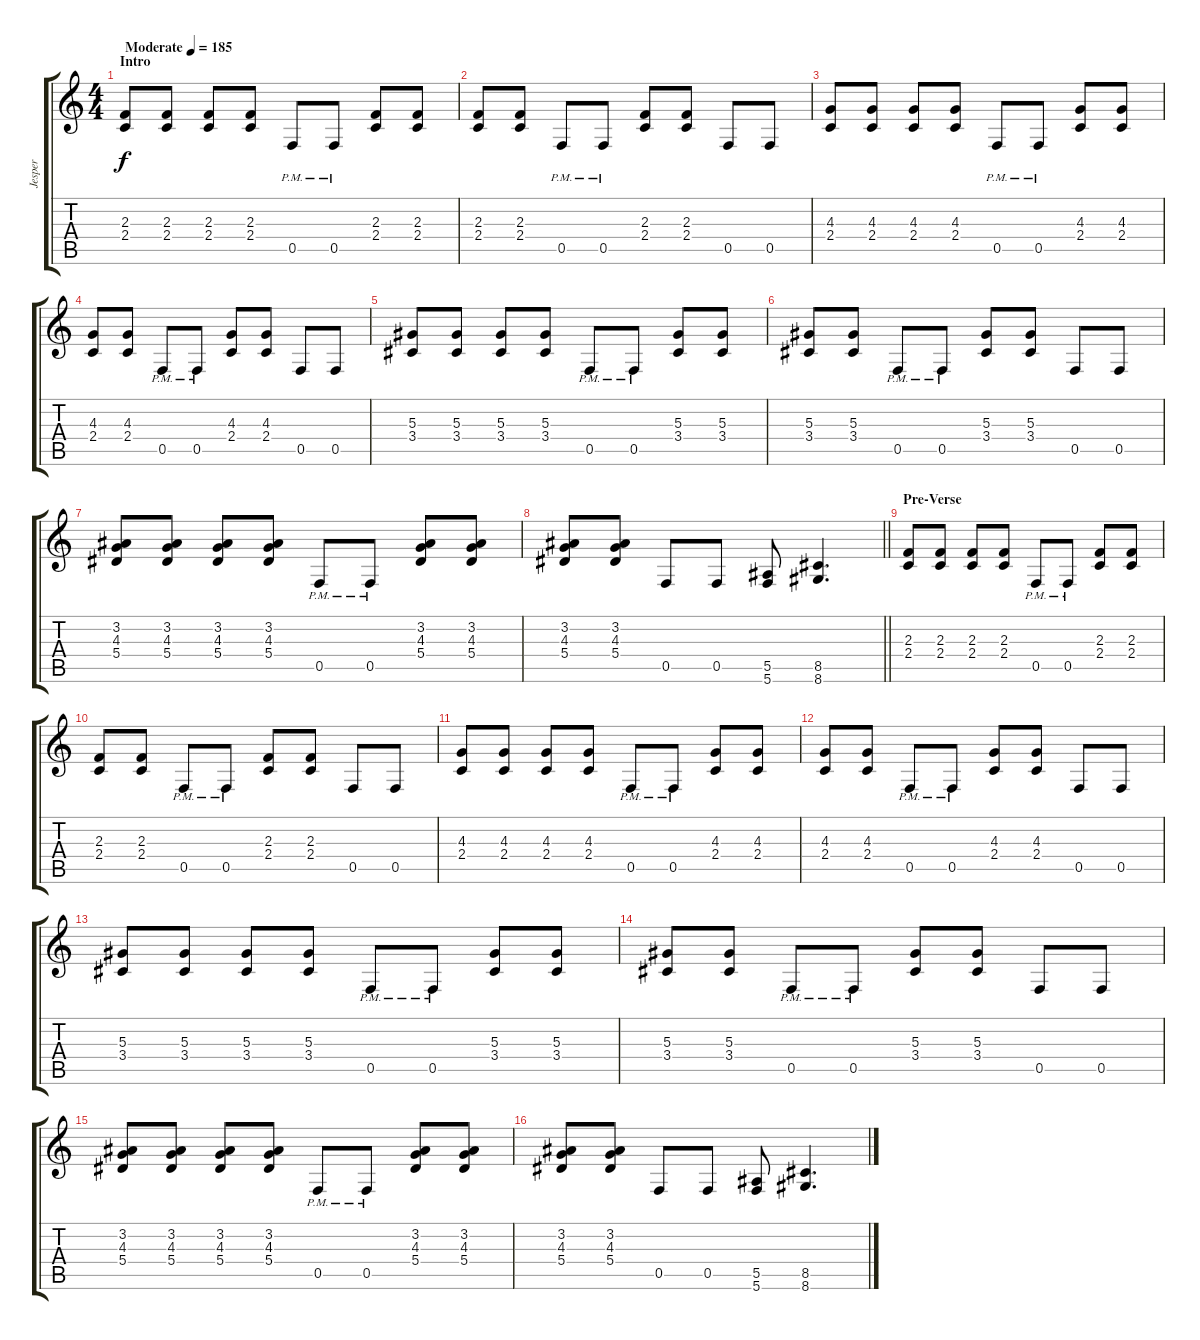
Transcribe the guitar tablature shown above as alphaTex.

\track ("Jesper" "Jesper") {instrument distortionguitar}
\staff {score tabs}
\tuning (C4 G3 Eb3 Bb2 F2 C2) {hide}
\ts (4 4)
\section ("" "Intro")
\tempo (185 "Moderate")
\clef g2
\ks c
(2.3 2.4).8{dy f instrument distortionguitar} (2.3 2.4).8 (2.3 2.4).8 (2.3 2.4).8 0.5{pm}.8 0.5{pm}.8 (2.3 2.4).8 (2.3 2.4).8 |
(2.3 2.4).8 (2.3 2.4).8 0.5{pm}.8 0.5{pm}.8 (2.3 2.4).8 (2.3 2.4).8 0.5.8 0.5.8 |
(4.3 2.4).8 (4.3 2.4).8 (4.3 2.4).8 (4.3 2.4).8 0.5{pm}.8 0.5{pm}.8 (4.3 2.4).8 (4.3 2.4).8 |
(4.3 2.4).8 (4.3 2.4).8 0.5{pm}.8 0.5{pm}.8 (4.3 2.4).8 (4.3 2.4).8 0.5.8 0.5.8 |
(5.3 3.4).8 (5.3 3.4).8 (5.3 3.4).8 (5.3 3.4).8 0.5{pm}.8 0.5{pm}.8 (5.3 3.4).8 (5.3 3.4).8 |
(5.3 3.4).8 (5.3 3.4).8 0.5{pm}.8 0.5{pm}.8 (5.3 3.4).8 (5.3 3.4).8 0.5.8 0.5.8 |
(3.2 4.3 5.4).8 (3.2 4.3 5.4).8 (3.2 4.3 5.4).8 (3.2 4.3 5.4).8 0.5{pm}.8 0.5{pm}.8 (3.2 4.3 5.4).8 (3.2 4.3 5.4).8 |
\barLineRight lightlight
(3.2 4.3 5.4).8 (3.2 4.3 5.4).8 0.5.8 0.5.8 (5.5 5.6).8 (8.5 8.6).4{d} |
\section ("" "Pre-Verse")
(2.3 2.4).8 (2.3 2.4).8 (2.3 2.4).8 (2.3 2.4).8 0.5{pm}.8 0.5{pm}.8 (2.3 2.4).8 (2.3 2.4).8 |
(2.3 2.4).8 (2.3 2.4).8 0.5{pm}.8 0.5{pm}.8 (2.3 2.4).8 (2.3 2.4).8 0.5.8 0.5.8 |
(4.3 2.4).8 (4.3 2.4).8 (4.3 2.4).8 (4.3 2.4).8 0.5{pm}.8 0.5{pm}.8 (4.3 2.4).8 (4.3 2.4).8 |
(4.3 2.4).8 (4.3 2.4).8 0.5{pm}.8 0.5{pm}.8 (4.3 2.4).8 (4.3 2.4).8 0.5.8 0.5.8 |
(5.3 3.4).8 (5.3 3.4).8 (5.3 3.4).8 (5.3 3.4).8 0.5{pm}.8 0.5{pm}.8 (5.3 3.4).8 (5.3 3.4).8 |
(5.3 3.4).8 (5.3 3.4).8 0.5{pm}.8 0.5{pm}.8 (5.3 3.4).8 (5.3 3.4).8 0.5.8 0.5.8 |
(3.2 4.3 5.4).8 (3.2 4.3 5.4).8 (3.2 4.3 5.4).8 (3.2 4.3 5.4).8 0.5{pm}.8 0.5{pm}.8 (3.2 4.3 5.4).8 (3.2 4.3 5.4).8 |
(3.2 4.3 5.4).8 (3.2 4.3 5.4).8 0.5.8 0.5.8 (5.5 5.6).8 (8.5 8.6).4{d}
